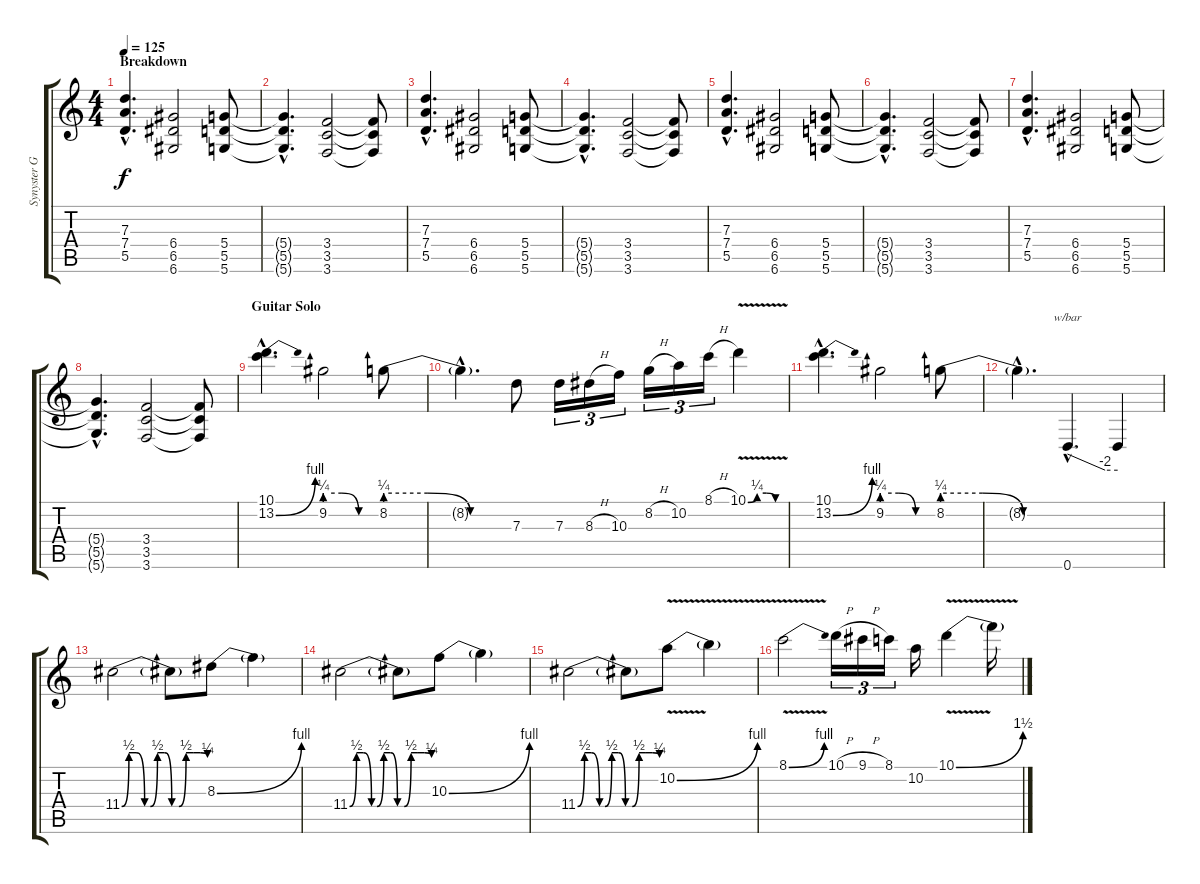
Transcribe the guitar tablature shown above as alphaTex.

\track ("Synyster Gates" "Synyster G") {instrument overdrivenguitar}
\staff {score tabs}
\tuning (E4 B3 G3 D3 A2 D2) {hide}
\ts (4 4)
\section ("" "Breakdown")
\tempo 125
\clef g2
\ks c
(7.3{hac} 7.4{hac} 5.5{hac}).4{d dy f instrument overdrivenguitar} (6.4 6.5 6.6).2 (5.4 5.5 5.6).8 |
(5.4{hac t} 5.5{hac t} 5.6{hac t}).4{d} (3.4 3.5 3.6).2 (3.4{t} 3.5{t} 3.6{t}).8 |
(7.3{hac} 7.4{hac} 5.5{hac}).4{d} (6.4 6.5 6.6).2 (5.4 5.5 5.6).8 |
(5.4{hac t} 5.5{hac t} 5.6{hac t}).4{d} (3.4 3.5 3.6).2 (3.4{t} 3.5{t} 3.6{t}).8 |
(7.3{hac} 7.4{hac} 5.5{hac}).4{d} (6.4 6.5 6.6).2 (5.4 5.5 5.6).8 |
(5.4{hac t} 5.5{hac t} 5.6{hac t}).4{d} (3.4 3.5 3.6).2 (3.4{t} 3.5{t} 3.6{t}).8 |
(7.3{hac} 7.4{hac} 5.5{hac}).4{d} (6.4 6.5 6.6).2 (5.4 5.5 5.6).8 |
(5.4{hac t} 5.5{hac t} 5.6{hac t}).4{d} (3.4 3.5 3.6).2 (3.4{t} 3.5{t} 3.6{t}).8 |
\section ("" "Guitar Solo")
(10.1{hac} 13.2{be (bend 0 0 60 4) hac}).4{d volume 16} 9.2{be (custom 0 1 20 1 40 0 60 0)}.2 8.2{be (custom 0 1 20 1 40 0 60 0)}.8 |
8.2{hac t}.4{d} 7.3.8 7.3.16{tu (3 2)} 8.3{h}.16{tu (3 2)} 10.3.16{tu (3 2)} 8.2{h}.16{tu (3 2)} 10.2.16{tu (3 2)} 8.1{h}.16{tu (3 2)} 10.1{be (custom 0 0 15 1 30 1 45 0 60 0) v}.4 |
(10.1{hac} 13.2{be (bend 0 0 60 4) hac}).4{d} 9.2{be (custom 0 1 20 1 40 0 60 0)}.2 8.2{be (custom 0 1 20 1 40 0 60 0)}.8 |
8.2{hac t}.4{d} 0.6{hac}.4{d tbe (custom default 0 0 45 -8 60 -8)} 0.6{t}.4 |
11.4{be (custom 0 0 5 2 10 2 16 0 20 0 25 2 30 2 35 0 40 0 45 2 50 2 55 2 60 1)}.2 11.4{t}.8 8.3{be (bend 0 0 60 4)}.8 8.3{t}.4 |
11.4{be (custom 0 0 5 2 10 2 16 0 20 0 25 2 30 2 35 0 40 0 45 2 50 2 55 2 60 1)}.2 11.4{t}.8 10.3{be (bend 0 0 60 4)}.8 10.3{t}.4 |
11.4{be (custom 0 0 5 2 10 2 16 0 20 0 25 2 30 2 35 0 40 0 45 2 50 2 55 2 60 1)}.2 11.4{t}.8 10.2{be (bend 0 0 60 4) v}.8 10.2{t}.4 |
8.1{be (bend 0 0 60 4) v}.2 10.1{h}.16{tu (3 2)} 9.1{h}.16{tu (3 2)} 8.1.16{tu (3 2)} 10.2.16 10.1{be (bend 0 0 60 6) v}.4 10.1{t}.16
